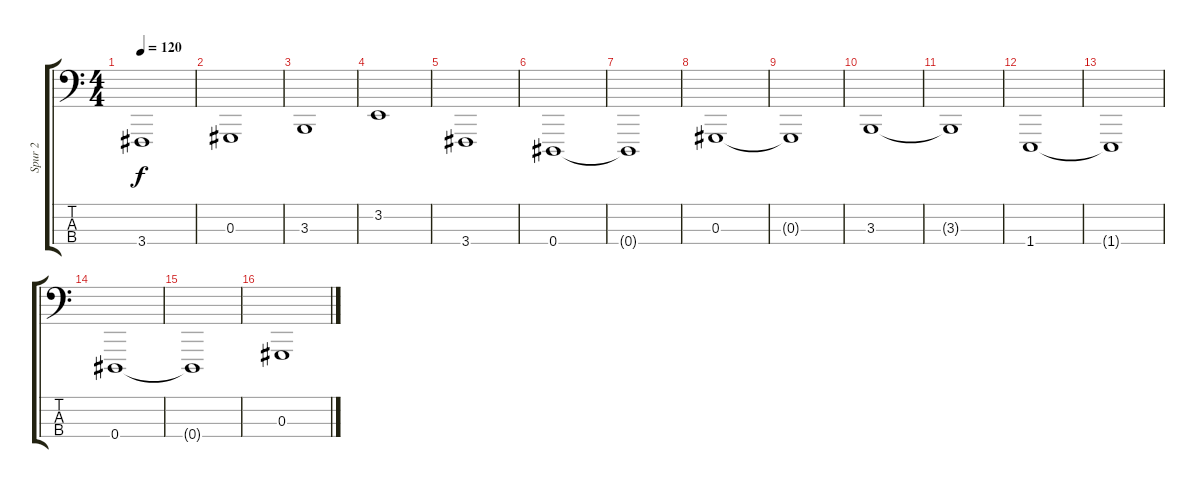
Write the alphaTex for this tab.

\track ("Spur 2" "Spur 2") {instrument synthstrings1}
\staff {score tabs}
\tuning (Gb2 Db2 Ab1 Eb1) {hide}
\ts (4 4)
\tempo 120
\clef f4
\ks c
3.4.1{dy f} |
0.3.1 |
3.3.1 |
3.2.1 |
3.4.1 |
0.4.1 |
0.4{t}.1 |
0.3.1 |
0.3{t}.1 |
3.3.1 |
3.3{t}.1 |
1.4.1 |
1.4{t}.1 |
0.4.1 |
0.4{t}.1 |
0.3.1
